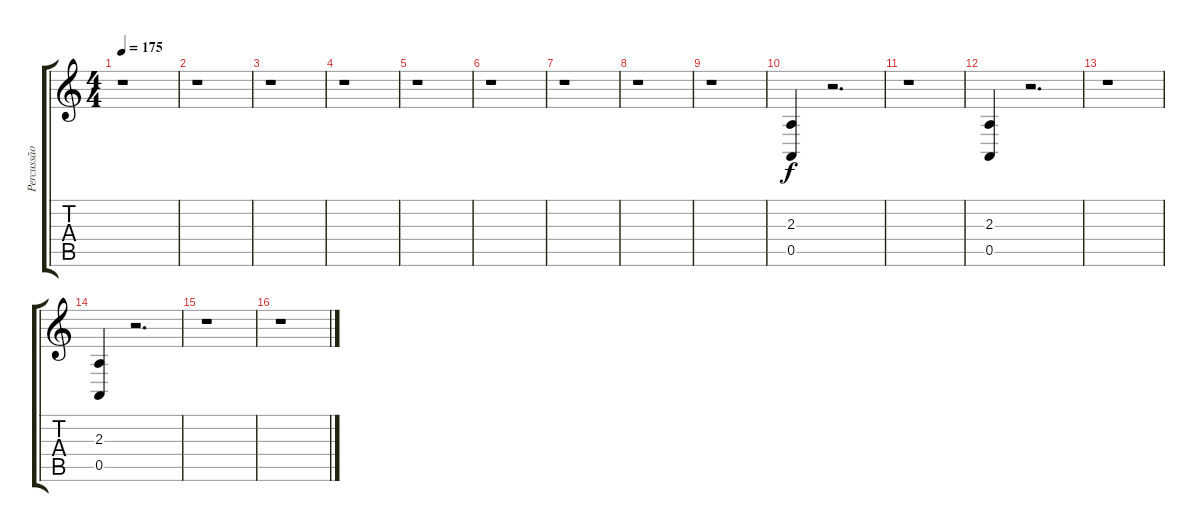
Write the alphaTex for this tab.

\track ("Percussão" "Percussão") {instrument tubularbells}
\staff {score tabs}
\tuning (E4 B3 G3 D3 A2 E2) {hide}
\ts (4 4)
\tempo 175
\clef g2
\ks c
r.1{dy f} |
r.1 |
r.1 |
r.1 |
r.1 |
r.1 |
r.1 |
r.1 |
r.1 |
(2.3 0.5).4{instrument orchestrahit} r.2{d} |
r.1 |
(2.3 0.5).4{instrument orchestrahit} r.2{d} |
r.1 |
(2.3 0.5).4{instrument orchestrahit} r.2{d} |
r.1 |
r.1
